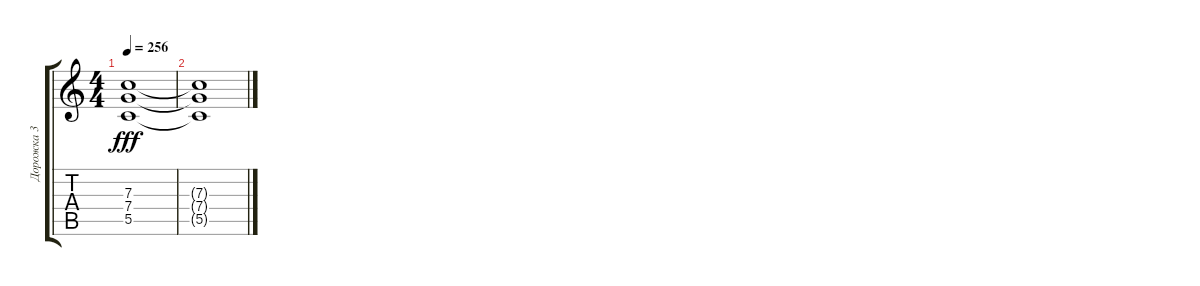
\track ("Дорожка 3" "Дорожка 3") {instrument distortionguitar}
\staff {score tabs}
\tuning (D4 A3 F3 C3 G2 D2) {hide}
\ts (4 4)
\tempo 256
\clef g2
\ks c
(7.3{t} 7.4{t} 5.5{t}).1{dy fff} |
(7.3{t} 7.4{t} 5.5{t}).1
